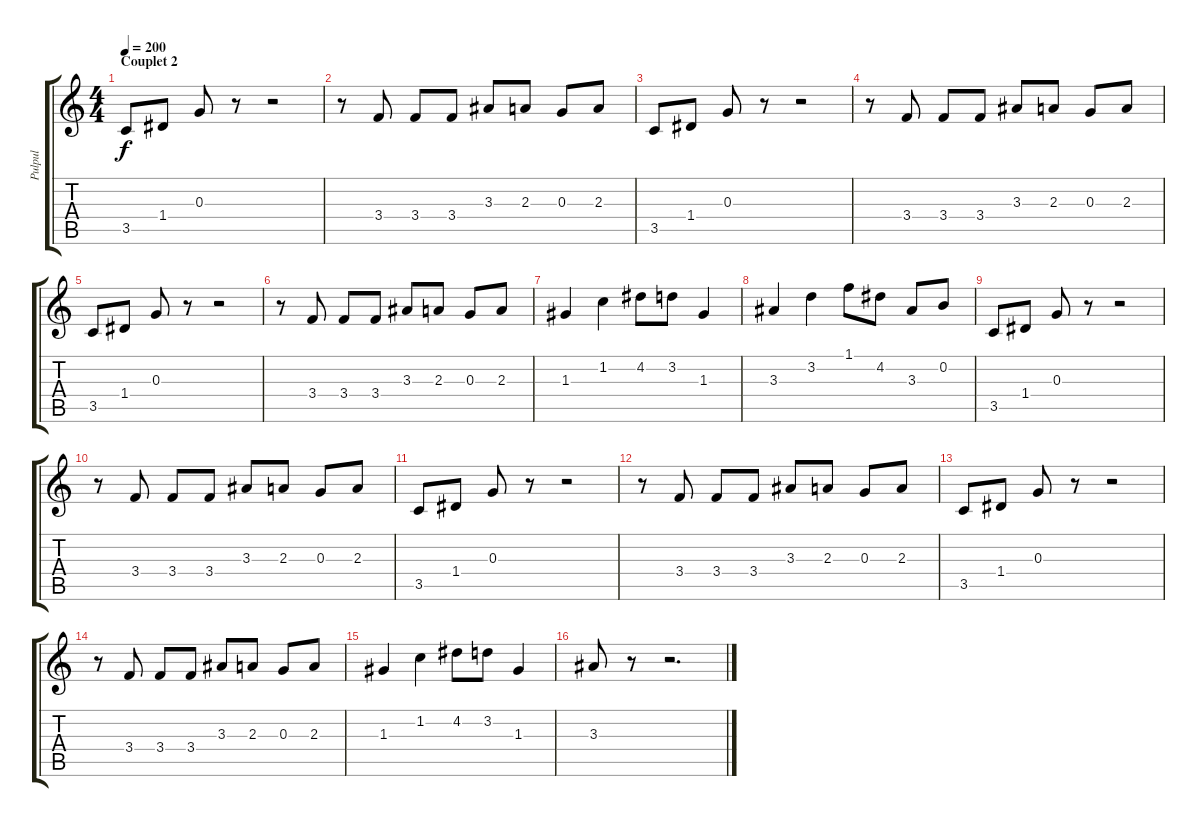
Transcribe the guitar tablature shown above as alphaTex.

\track ("Pulpul" "Pulpul") {instrument electricguitarmuted}
\staff {score tabs}
\tuning (E4 B3 G3 D3 A2 E2) {hide}
\ts (4 4)
\section ("" "Couplet 2")
\tempo 200
\clef g2
\ks c
3.5.8{dy f instrument electricguitarmuted} 1.4.8 0.3.8 r.8 r.2 |
r.8 3.4.8 3.4.8 3.4.8 3.3.8 2.3.8 0.3.8 2.3.8 |
3.5.8 1.4.8 0.3.8 r.8 r.2 |
r.8 3.4.8 3.4.8 3.4.8 3.3.8 2.3.8 0.3.8 2.3.8 |
3.5.8 1.4.8 0.3.8 r.8 r.2 |
r.8 3.4.8 3.4.8 3.4.8 3.3.8 2.3.8 0.3.8 2.3.8 |
1.3.4 1.2.4 4.2.8 3.2.8 1.3.4 |
3.3.4 3.2.4 1.1.8 4.2.8 3.3.8 0.2.8 |
3.5.8 1.4.8 0.3.8 r.8 r.2 |
r.8 3.4.8 3.4.8 3.4.8 3.3.8 2.3.8 0.3.8 2.3.8 |
3.5.8 1.4.8 0.3.8 r.8 r.2 |
r.8 3.4.8 3.4.8 3.4.8 3.3.8 2.3.8 0.3.8 2.3.8 |
3.5.8 1.4.8 0.3.8 r.8 r.2 |
r.8 3.4.8 3.4.8 3.4.8 3.3.8 2.3.8 0.3.8 2.3.8 |
1.3.4 1.2.4 4.2.8 3.2.8 1.3.4 |
3.3.8 r.8 r.2{d}
